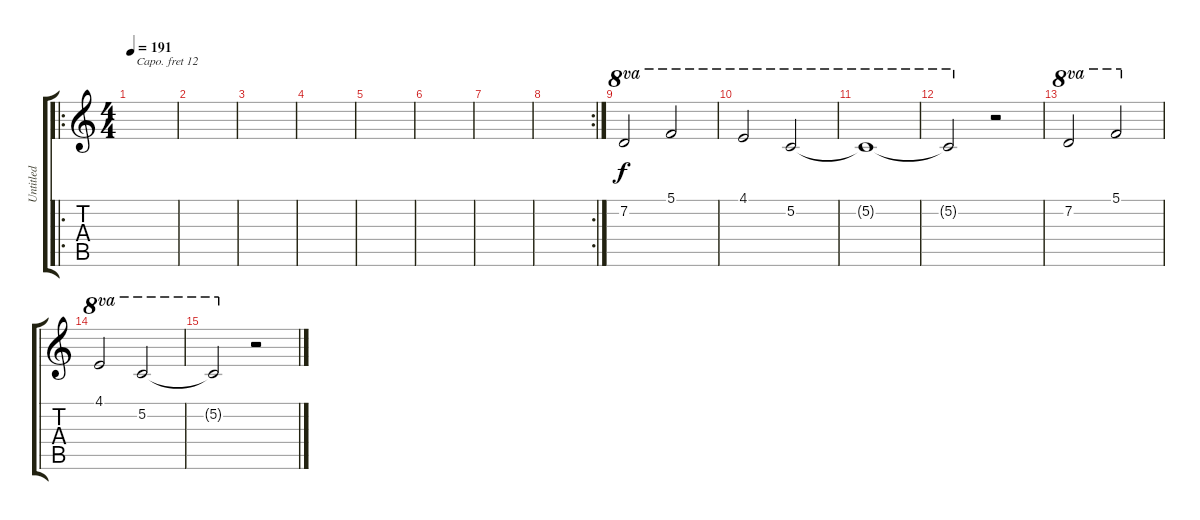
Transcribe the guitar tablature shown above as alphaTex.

\track ("Untitled" "Untitled") {instrument pad4choir}
\staff {score tabs}
\capo 12
\tuning (C4 G3 Eb3 Bb2 F2 C2) {hide}
\ro
\ts (4 4)
\tempo 191
\clef g2
\ks c
|
|
|
|
|
|
|
\rc 2
|
7.2.2{ot 8va} 5.1.2{ot 8va} |
4.1.2{ot 8va} 5.2.2{ot 8va} |
5.2{t}.1{ot 8va} |
5.2{t}.2{ot 8va} r.2 |
7.2.2{ot 8va} 5.1.2{ot 8va} |
4.1.2{ot 8va} 5.2.2{ot 8va} |
5.2{t}.2{ot 8va} r.2
